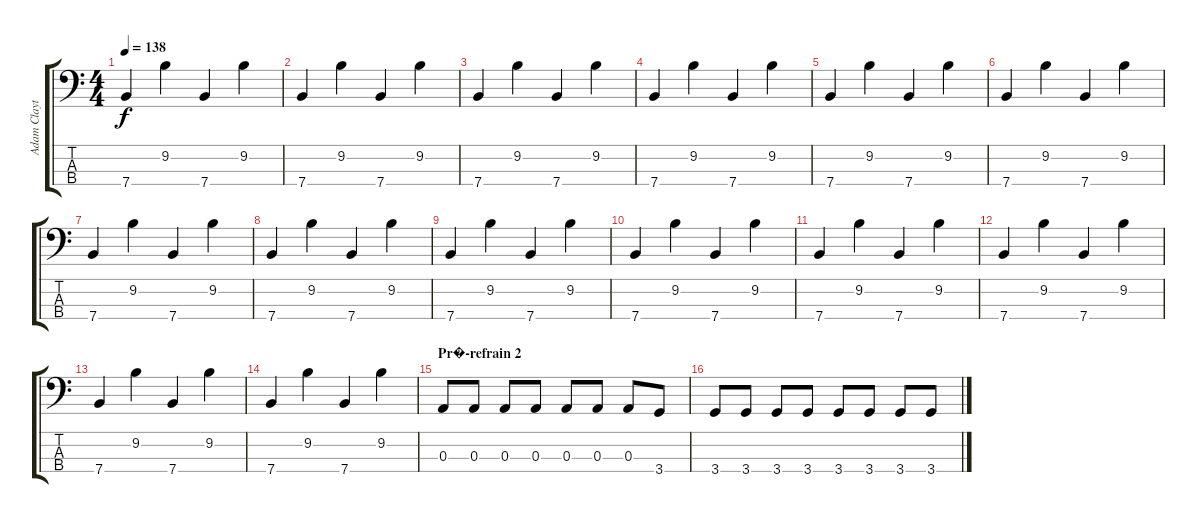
\track ("Adam Clayton" "Adam Clayt") {instrument electricbassfinger}
\staff {score tabs}
\tuning (G2 D2 A1 E1) {hide}
\ts (4 4)
\tempo 138
\clef f4
\ks c
7.4.4{dy f} 9.2.4 7.4.4 9.2.4 |
7.4.4 9.2.4 7.4.4 9.2.4 |
7.4.4 9.2.4 7.4.4 9.2.4 |
7.4.4 9.2.4 7.4.4 9.2.4 |
7.4.4 9.2.4 7.4.4 9.2.4 |
7.4.4 9.2.4 7.4.4 9.2.4 |
7.4.4 9.2.4 7.4.4 9.2.4 |
7.4.4 9.2.4 7.4.4 9.2.4 |
7.4.4 9.2.4 7.4.4 9.2.4 |
7.4.4 9.2.4 7.4.4 9.2.4 |
7.4.4 9.2.4 7.4.4 9.2.4 |
7.4.4 9.2.4 7.4.4 9.2.4 |
7.4.4 9.2.4 7.4.4 9.2.4 |
7.4.4 9.2.4 7.4.4 9.2.4 |
\section ("" "Pr�-refrain 2")
0.3.8 0.3.8 0.3.8 0.3.8 0.3.8 0.3.8 0.3.8 3.4.8 |
3.4.8 3.4.8 3.4.8 3.4.8 3.4.8 3.4.8 3.4.8 3.4.8
